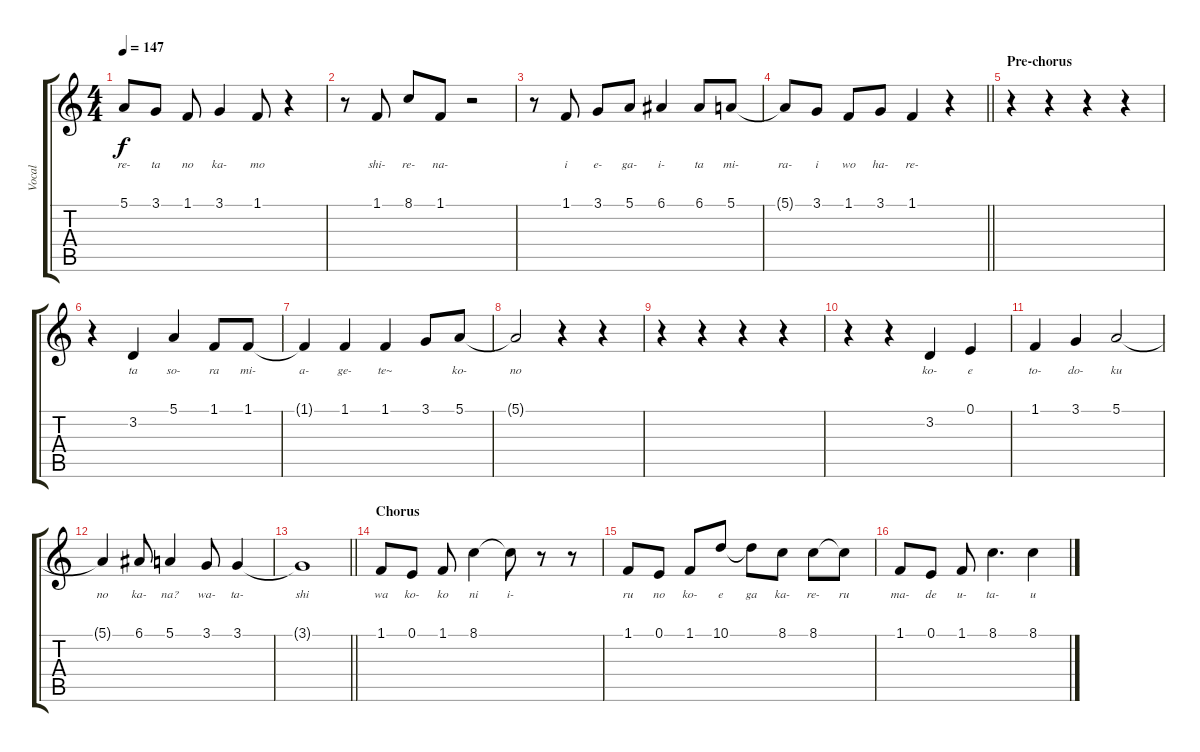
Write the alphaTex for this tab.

\track ("Vocal" "Vocal") {instrument clarinet}
\staff {score tabs}
\tuning (E4 B3 G3 D3 A2 E2) {hide}
\ts (4 4)
\tempo 147
\clef g2
\ks c
5.1.8{lyrics (0 "re-") lyrics (1 "") lyrics (2 "") lyrics (3 "") lyrics (4 "") dy f} 3.1.8{lyrics (0 "ta") lyrics (1 "") lyrics (2 "") lyrics (3 "") lyrics (4 "")} 1.1.8{lyrics (0 "no") lyrics (1 "") lyrics (2 "") lyrics (3 "") lyrics (4 "")} 3.1.4{lyrics (0 "ka-") lyrics (1 "") lyrics (2 "") lyrics (3 "") lyrics (4 "")} 1.1.8{lyrics (0 "mo") lyrics (1 "") lyrics (2 "") lyrics (3 "") lyrics (4 "")} r.4 |
r.8 1.1.8{lyrics (0 "shi-") lyrics (1 "") lyrics (2 "") lyrics (3 "") lyrics (4 "")} 8.1.8{lyrics (0 "re-") lyrics (1 "") lyrics (2 "") lyrics (3 "") lyrics (4 "")} 1.1.8{lyrics (0 "na-") lyrics (1 "") lyrics (2 "") lyrics (3 "") lyrics (4 "")} r.2 |
r.8 1.1.8{lyrics (0 "i") lyrics (1 "") lyrics (2 "") lyrics (3 "") lyrics (4 "")} 3.1.8{lyrics (0 "e-") lyrics (1 "") lyrics (2 "") lyrics (3 "") lyrics (4 "")} 5.1.8{lyrics (0 "ga-") lyrics (1 "") lyrics (2 "") lyrics (3 "") lyrics (4 "")} 6.1.4{lyrics (0 "i-") lyrics (1 "") lyrics (2 "") lyrics (3 "") lyrics (4 "")} 6.1.8{lyrics (0 "ta") lyrics (1 "") lyrics (2 "") lyrics (3 "") lyrics (4 "")} 5.1.8{lyrics (0 "mi-") lyrics (1 "") lyrics (2 "") lyrics (3 "") lyrics (4 "")} |
\barLineRight lightlight
5.1{t}.8{lyrics (0 "ra-") lyrics (1 "") lyrics (2 "") lyrics (3 "") lyrics (4 "")} 3.1.8{lyrics (0 "i") lyrics (1 "") lyrics (2 "") lyrics (3 "") lyrics (4 "")} 1.1.8{lyrics (0 "wo") lyrics (1 "") lyrics (2 "") lyrics (3 "") lyrics (4 "")} 3.1.8{lyrics (0 "ha-") lyrics (1 "") lyrics (2 "") lyrics (3 "") lyrics (4 "")} 1.1.4{lyrics (0 "re-") lyrics (1 "") lyrics (2 "") lyrics (3 "") lyrics (4 "")} r.4 |
\section ("" "Pre-chorus")
r.4 r.4 r.4 r.4 |
r.4 3.2.4{lyrics (0 "ta") lyrics (1 "") lyrics (2 "") lyrics (3 "") lyrics (4 "")} 5.1.4{lyrics (0 "so-") lyrics (1 "") lyrics (2 "") lyrics (3 "") lyrics (4 "")} 1.1.8{lyrics (0 "ra") lyrics (1 "") lyrics (2 "") lyrics (3 "") lyrics (4 "")} 1.1.8{lyrics (0 "mi-") lyrics (1 "") lyrics (2 "") lyrics (3 "") lyrics (4 "")} |
1.1{t}.4{lyrics (0 "a-") lyrics (1 "") lyrics (2 "") lyrics (3 "") lyrics (4 "")} 1.1.4{lyrics (0 "ge-") lyrics (1 "") lyrics (2 "") lyrics (3 "") lyrics (4 "")} 1.1.4{lyrics (0 "te~") lyrics (1 "") lyrics (2 "") lyrics (3 "") lyrics (4 "")} 3.1.8{lyrics (0 "") lyrics (1 "") lyrics (2 "") lyrics (3 "") lyrics (4 "")} 5.1.8{lyrics (0 "ko-") lyrics (1 "") lyrics (2 "") lyrics (3 "") lyrics (4 "")} |
5.1{t}.2{lyrics (0 "no") lyrics (1 "") lyrics (2 "") lyrics (3 "") lyrics (4 "")} r.4 r.4 |
r.4 r.4 r.4 r.4 |
r.4 r.4 3.2.4{lyrics (0 "ko-") lyrics (1 "") lyrics (2 "") lyrics (3 "") lyrics (4 "")} 0.1.4{lyrics (0 "e") lyrics (1 "") lyrics (2 "") lyrics (3 "") lyrics (4 "")} |
1.1.4{lyrics (0 "to-") lyrics (1 "") lyrics (2 "") lyrics (3 "") lyrics (4 "")} 3.1.4{lyrics (0 "do-") lyrics (1 "") lyrics (2 "") lyrics (3 "") lyrics (4 "")} 5.1.2{lyrics (0 "ku") lyrics (1 "") lyrics (2 "") lyrics (3 "") lyrics (4 "")} |
5.1{t}.4{lyrics (0 "no") lyrics (1 "") lyrics (2 "") lyrics (3 "") lyrics (4 "")} 6.1.8{lyrics (0 "ka-") lyrics (1 "") lyrics (2 "") lyrics (3 "") lyrics (4 "")} 5.1.4{lyrics (0 "na?") lyrics (1 "") lyrics (2 "") lyrics (3 "") lyrics (4 "")} 3.1.8{lyrics (0 "wa-") lyrics (1 "") lyrics (2 "") lyrics (3 "") lyrics (4 "")} 3.1.4{lyrics (0 "ta-") lyrics (1 "") lyrics (2 "") lyrics (3 "") lyrics (4 "")} |
\barLineRight lightlight
3.1{t}.1{lyrics (0 "shi") lyrics (1 "") lyrics (2 "") lyrics (3 "") lyrics (4 "")} |
\section ("" "Chorus")
1.1.8{lyrics (0 "wa") lyrics (1 "") lyrics (2 "") lyrics (3 "") lyrics (4 "")} 0.1.8{lyrics (0 "ko-") lyrics (1 "") lyrics (2 "") lyrics (3 "") lyrics (4 "")} 1.1.8{lyrics (0 "ko") lyrics (1 "") lyrics (2 "") lyrics (3 "") lyrics (4 "")} 8.1.4{lyrics (0 "ni") lyrics (1 "") lyrics (2 "") lyrics (3 "") lyrics (4 "")} 8.1{t}.8{lyrics (0 "i-") lyrics (1 "") lyrics (2 "") lyrics (3 "") lyrics (4 "")} r.8 r.8 |
1.1.8{lyrics (0 "ru") lyrics (1 "") lyrics (2 "") lyrics (3 "") lyrics (4 "")} 0.1.8{lyrics (0 "no") lyrics (1 "") lyrics (2 "") lyrics (3 "") lyrics (4 "")} 1.1.8{lyrics (0 "ko-") lyrics (1 "") lyrics (2 "") lyrics (3 "") lyrics (4 "")} 10.1.8{lyrics (0 "e") lyrics (1 "") lyrics (2 "") lyrics (3 "") lyrics (4 "")} 10.1{t}.8{lyrics (0 "ga") lyrics (1 "") lyrics (2 "") lyrics (3 "") lyrics (4 "")} 8.1.8{lyrics (0 "ka-") lyrics (1 "") lyrics (2 "") lyrics (3 "") lyrics (4 "")} 8.1.8{lyrics (0 "re-") lyrics (1 "") lyrics (2 "") lyrics (3 "") lyrics (4 "")} 8.1{t}.8{lyrics (0 "ru") lyrics (1 "") lyrics (2 "") lyrics (3 "") lyrics (4 "")} |
1.1.8{lyrics (0 "ma-") lyrics (1 "") lyrics (2 "") lyrics (3 "") lyrics (4 "")} 0.1.8{lyrics (0 "de") lyrics (1 "") lyrics (2 "") lyrics (3 "") lyrics (4 "")} 1.1.8{lyrics (0 "u-") lyrics (1 "") lyrics (2 "") lyrics (3 "") lyrics (4 "")} 8.1.4{d lyrics (0 "ta-") lyrics (1 "") lyrics (2 "") lyrics (3 "") lyrics (4 "")} 8.1.4{lyrics (0 "u") lyrics (1 "") lyrics (2 "") lyrics (3 "") lyrics (4 "")}
